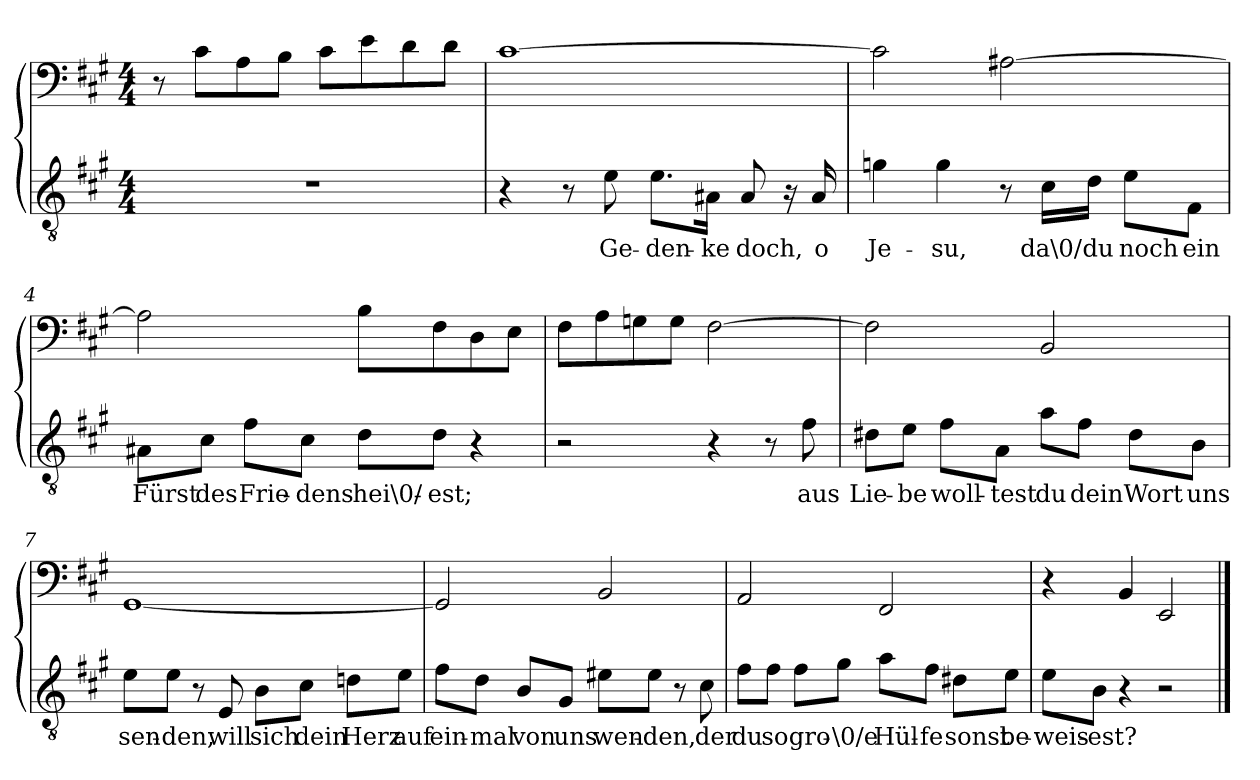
**kern	**text	**kern
*part1	*part1	*part1
*staff2	*staff2	*staff1
*clefGv2	*	*clefF4
*k[f#c#g#]	*	*k[f#c#g#]
*f#:	*	*f#:
*M4/4	*	*M4/4
=1	=1	=1
1r	.	8r
.	.	8c#\L
.	.	8A\
.	.	8B\J
.	.	8c#\L
.	.	8e\
.	.	8d\
.	.	8d\J
=2	=2	=2
4r	.	[1c#\
8r	.	.
8e\	Ge-	.
8.e\L	-den-	.
16A#X\Jk	-ke	.
8A#/	doch,	.
16r	.	.
16A#/	o	.
=3	=3	=3
4gn\	Je-	2c#\]
4g\	-su,	.
8r	.	[2A#X\
16c#\LL	da\0/	.
16d\JJ	du	.
8e\L	noch	.
8F#\J	ein	.
=4	=4	=4
8A#X\L	Fürst	2A#\]
8c#\J	des	.
8f#\L	Frie-	.
8c#\J	-dens	.
8d\L	hei\0/-	8B\L
8d\J	-est;	8F#\
4r	.	8D\
.	.	8E\J
=5	=5	=5
2r	.	8F#\L
.	.	8A\
.	.	8Gn\
.	.	8G\J
4r	.	[2F#\
8r	.	.
8f#\	aus	.
=6	=6	=6
8d#X\L	Lie-	2F#\]
8e\J	-be	.
8f#\L	woll-	.
8A\J	-test	.
8a\L	du	2BB/
8f#\J	dein	.
8d#\L	Wort	.
8B\J	uns	.
=7	=7	=7
8e\L	sen-	[1GG#/
8e\J	-den,	.
8r	.	.
8E/	will	.
8B\L	sich	.
8c#\J	dein	.
8dn\L	Herz	.
8e\J	auf	.
=8	=8	=8
8f#\L	ein-	2GG#/]
8d\J	-mal	.
8B/L	von	.
8G#/J	uns	.
8e#X\L	wen-	2BB/
8e#\J	-den,	.
8r	.	.
8c#\	der	.
=9	=9	=9
8f#\L	du	2AA/
8f#\J	so	.
8f#\L	gro-	.
8g#\J	-\0/e	.
8a\L	Hül-	2FF#/
8f#\J	-fe	.
8d#X\L	sonst	.
8e\J	be-	.
=10	=10	=10
8e\L	-weis-	4r
8B\J	-est?	.
4r	.	4BB/
2r	.	2EE/
==	==	==
*-	*-	*-
